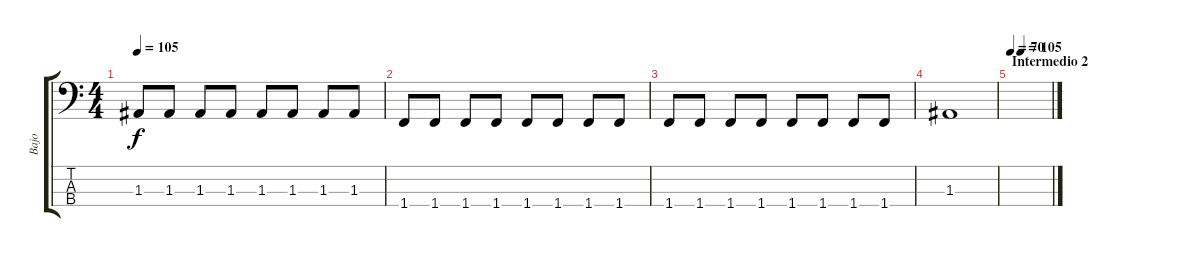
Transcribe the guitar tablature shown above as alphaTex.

\track ("Bajo" "Bajo") {instrument electricbassfinger}
\staff {score tabs}
\tuning (G2 D2 A1 E1) {hide}
\ts (4 4)
\tempo 105
\clef f4
\ks c
1.3.8{dy f} 1.3.8 1.3.8 1.3.8 1.3.8 1.3.8 1.3.8 1.3.8 |
1.4.8 1.4.8 1.4.8 1.4.8 1.4.8 1.4.8 1.4.8 1.4.8 |
1.4.8 1.4.8 1.4.8 1.4.8 1.4.8 1.4.8 1.4.8 1.4.8 |
1.3.1 |
\section ("" "Intermedio 2")
\tempo 70
\tempo (105 0.25)
